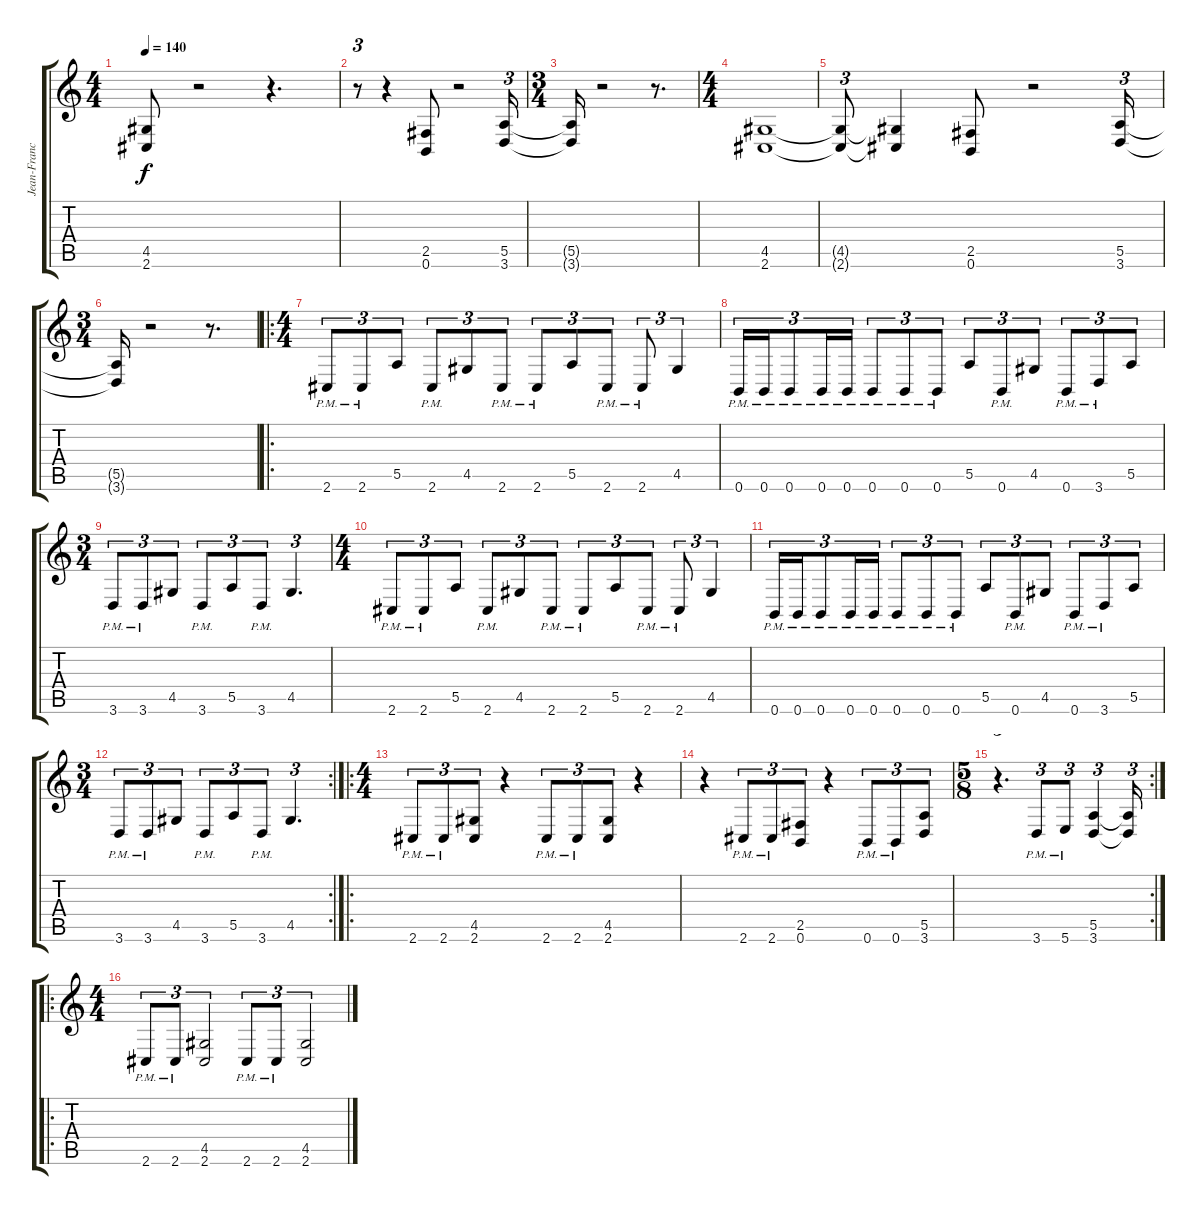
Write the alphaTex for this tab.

\track ("Jean-Francois Dagenais (Rhythm)" "Jean-Franc") {instrument distortionguitar}
\staff {score tabs}
\tuning (B3 Gb3 D3 A2 E2 B1) {hide}
\ts (4 4)
\tempo 140
\clef g2
\ks c
(4.5 2.6).8{dy f} r.2 r.4{d} |
r.8{tu (3 2)} r.4 (2.5 0.6).8 r.2 (5.5 3.6).16{tu (3 2)} |
\ts (3 4)
(5.5{t} 3.6{t}).16 r.2 r.8{d} |
\ts (4 4)
(4.5 2.6).1 |
(4.5{t} 2.6{t}).8{tu (3 2)} (4.5{t} 2.6{t}).4 (2.5 0.6).8 r.2 (5.5 3.6).16{tu (3 2)} |
\ts (3 4)
(5.5{t} 3.6{t}).16 r.2 r.8{d} |
\ro
\ts (4 4)
2.6{pm}.8{tu (3 2)} 2.6{pm}.8{tu (3 2)} 5.5.8{tu (3 2)} 2.6{pm}.8{tu (3 2)} 4.5.8{tu (3 2)} 2.6{pm}.8{tu (3 2)} 2.6{pm}.8{tu (3 2)} 5.5.8{tu (3 2)} 2.6{pm}.8{tu (3 2)} 2.6{pm}.8{tu (3 2)} 4.5.4{tu (3 2)} |
0.6{pm}.16{tu (3 2)} 0.6{pm}.16{tu (3 2)} 0.6{pm}.8{tu (3 2)} 0.6{pm}.16{tu (3 2)} 0.6{pm}.16{tu (3 2)} 0.6{pm}.8{tu (3 2)} 0.6{pm}.8{tu (3 2)} 0.6{pm}.8{tu (3 2)} 5.5.8{tu (3 2)} 0.6{pm}.8{tu (3 2)} 4.5.8{tu (3 2)} 0.6{pm}.8{tu (3 2)} 3.6{pm}.8{tu (3 2)} 5.5.8{tu (3 2)} |
\ts (3 4)
3.6{pm}.8{tu (3 2)} 3.6{pm}.8{tu (3 2)} 4.5.8{tu (3 2)} 3.6{pm}.8{tu (3 2)} 5.5.8{tu (3 2)} 3.6{pm}.8{tu (3 2)} 4.5.4{d tu (3 2)} |
\ts (4 4)
2.6{pm}.8{tu (3 2)} 2.6{pm}.8{tu (3 2)} 5.5.8{tu (3 2)} 2.6{pm}.8{tu (3 2)} 4.5.8{tu (3 2)} 2.6{pm}.8{tu (3 2)} 2.6{pm}.8{tu (3 2)} 5.5.8{tu (3 2)} 2.6{pm}.8{tu (3 2)} 2.6{pm}.8{tu (3 2)} 4.5.4{tu (3 2)} |
0.6{pm}.16{tu (3 2)} 0.6{pm}.16{tu (3 2)} 0.6{pm}.8{tu (3 2)} 0.6{pm}.16{tu (3 2)} 0.6{pm}.16{tu (3 2)} 0.6{pm}.8{tu (3 2)} 0.6{pm}.8{tu (3 2)} 0.6{pm}.8{tu (3 2)} 5.5.8{tu (3 2)} 0.6{pm}.8{tu (3 2)} 4.5.8{tu (3 2)} 0.6{pm}.8{tu (3 2)} 3.6{pm}.8{tu (3 2)} 5.5.8{tu (3 2)} |
\rc 2
\ts (3 4)
3.6{pm}.8{tu (3 2)} 3.6{pm}.8{tu (3 2)} 4.5.8{tu (3 2)} 3.6{pm}.8{tu (3 2)} 5.5.8{tu (3 2)} 3.6{pm}.8{tu (3 2)} 4.5.4{d tu (3 2)} |
\ro
\ts (4 4)
2.6{pm}.8{tu (3 2)} 2.6{pm}.8{tu (3 2)} (4.5 2.6).8{tu (3 2)} r.4 2.6{pm}.8{tu (3 2)} 2.6{pm}.8{tu (3 2)} (4.5 2.6).8{tu (3 2)} r.4 |
r.4 2.6{pm}.8{tu (3 2)} 2.6{pm}.8{tu (3 2)} (2.5 0.6).8{tu (3 2)} r.4 0.6{pm}.8{tu (3 2)} 0.6{pm}.8{tu (3 2)} (5.5 3.6).8{tu (3 2)} |
\rc 2
\ts (5 8)
r.4{d tu (3 2)} 3.6{pm}.8{tu (3 2)} 5.6{pm}.8{tu (3 2)} (5.5 3.6).4{tu (3 2)} (5.5{t} 3.6{t}).16{tu (3 2)} |
\ro
\ts (4 4)
2.6{pm}.8{tu (3 2)} 2.6{pm}.8{tu (3 2)} (4.5 2.6).2{tu (3 2)} 2.6{pm}.8{tu (3 2)} 2.6{pm}.8{tu (3 2)} (4.5 2.6).2{tu (3 2)}
